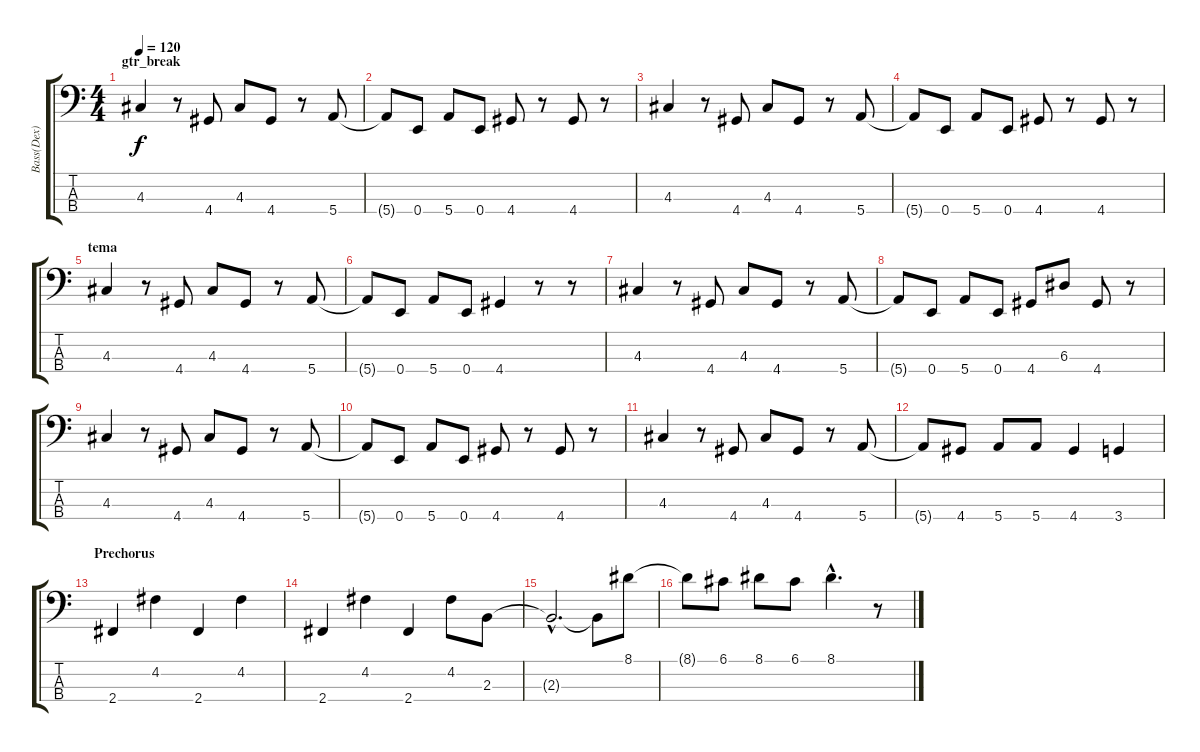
\track ("Bass(Dex)" "Bass(Dex)") {instrument electricbassfinger}
\staff {score tabs}
\tuning (G2 D2 A1 E1) {hide}
\ts (4 4)
\section ("" "gtr_break")
\tempo 120
\clef f4
\ks c
4.3.4{dy f} r.8 4.4.8 4.3.8 4.4.8 r.8 5.4.8 |
5.4{t}.8 0.4.8 5.4.8 0.4.8 4.4.8 r.8 4.4.8 r.8 |
4.3.4 r.8 4.4.8 4.3.8 4.4.8 r.8 5.4.8 |
5.4{t}.8 0.4.8 5.4.8 0.4.8 4.4.8 r.8 4.4.8 r.8 |
\section ("" "tema")
4.3.4 r.8 4.4.8 4.3.8 4.4.8 r.8 5.4.8 |
5.4{t}.8 0.4.8 5.4.8 0.4.8 4.4.4 r.8 r.8 |
4.3.4 r.8 4.4.8 4.3.8 4.4.8 r.8 5.4.8 |
5.4{t}.8 0.4.8 5.4.8 0.4.8 4.4.8 6.3.8 4.4.8 r.8 |
4.3.4 r.8 4.4.8 4.3.8 4.4.8 r.8 5.4.8 |
5.4{t}.8 0.4.8 5.4.8 0.4.8 4.4.8 r.8 4.4.8 r.8 |
4.3.4 r.8 4.4.8 4.3.8 4.4.8 r.8 5.4.8 |
5.4{t}.8 4.4.8 5.4.8 5.4.8 4.4.4 3.4.4 |
\section ("" "Prechorus")
2.4.4 4.2.4 2.4.4 4.2.4 |
2.4.4 4.2.4 2.4.4 4.2.8 2.3.8 |
2.3{hac t}.2{d} 2.3{t}.8 8.1.8 |
8.1{t}.8 6.1.8 8.1.8 6.1.8 8.1{hac}.4{d} r.8
